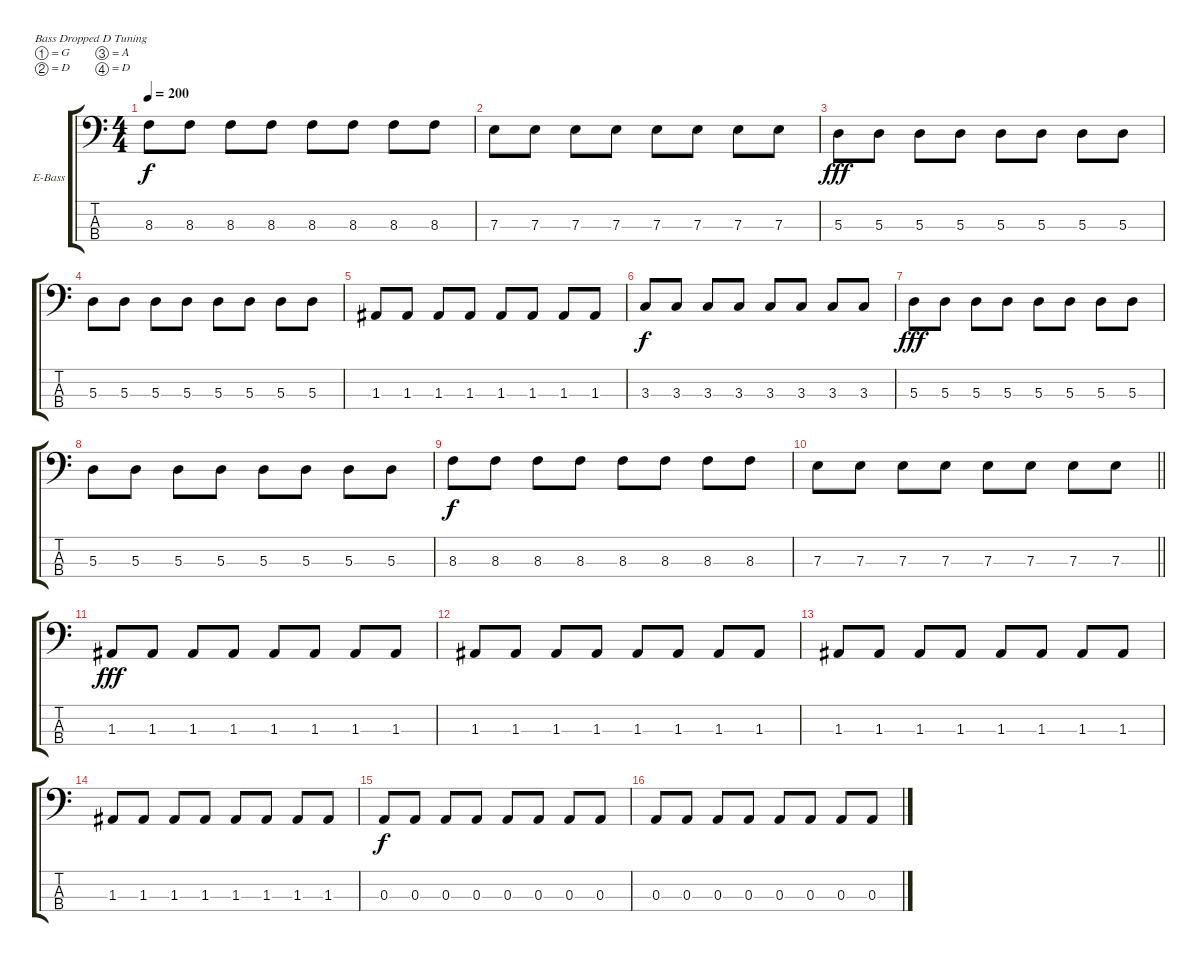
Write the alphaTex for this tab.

\bracketExtendMode groupsimilarinstruments
\firstSystemTrackNameOrientation horizontal
\otherSystemsTrackNameOrientation horizontal
\track ("bass" "E-Bass") {instrument electricbasspick}
\staff {score tabs}
\tuning (G2 D2 A1 D1)
\ts (4 4)
\tempo 200
\clef f4
\ks c
8.3.8{dy f} 8.3.8 8.3.8 8.3.8 8.3.8 8.3.8 8.3.8 8.3.8 |
7.3.8 7.3.8 7.3.8 7.3.8 7.3.8 7.3.8 7.3.8 7.3.8 |
5.3.8{dy fff} 5.3.8 5.3.8 5.3.8 5.3.8 5.3.8 5.3.8 5.3.8 |
5.3.8 5.3.8 5.3.8 5.3.8 5.3.8 5.3.8 5.3.8 5.3.8 |
1.3.8 1.3.8 1.3.8 1.3.8 1.3.8 1.3.8 1.3.8 1.3.8 |
3.3.8{dy f} 3.3.8 3.3.8 3.3.8 3.3.8 3.3.8 3.3.8 3.3.8 |
5.3.8{dy fff} 5.3.8 5.3.8 5.3.8 5.3.8 5.3.8 5.3.8 5.3.8 |
5.3.8 5.3.8 5.3.8 5.3.8 5.3.8 5.3.8 5.3.8 5.3.8 |
8.3.8{dy f} 8.3.8 8.3.8 8.3.8 8.3.8 8.3.8 8.3.8 8.3.8 |
\barLineRight lightlight
7.3.8 7.3.8 7.3.8 7.3.8 7.3.8 7.3.8 7.3.8 7.3.8 |
\section ("" "")
1.3.8{dy fff} 1.3.8 1.3.8 1.3.8 1.3.8 1.3.8 1.3.8 1.3.8 |
1.3.8 1.3.8 1.3.8 1.3.8 1.3.8 1.3.8 1.3.8 1.3.8 |
1.3.8 1.3.8 1.3.8 1.3.8 1.3.8 1.3.8 1.3.8 1.3.8 |
1.3.8 1.3.8 1.3.8 1.3.8 1.3.8 1.3.8 1.3.8 1.3.8 |
0.3.8{dy f} 0.3.8 0.3.8 0.3.8 0.3.8 0.3.8 0.3.8 0.3.8 |
0.3.8 0.3.8 0.3.8 0.3.8 0.3.8 0.3.8 0.3.8 0.3.8
